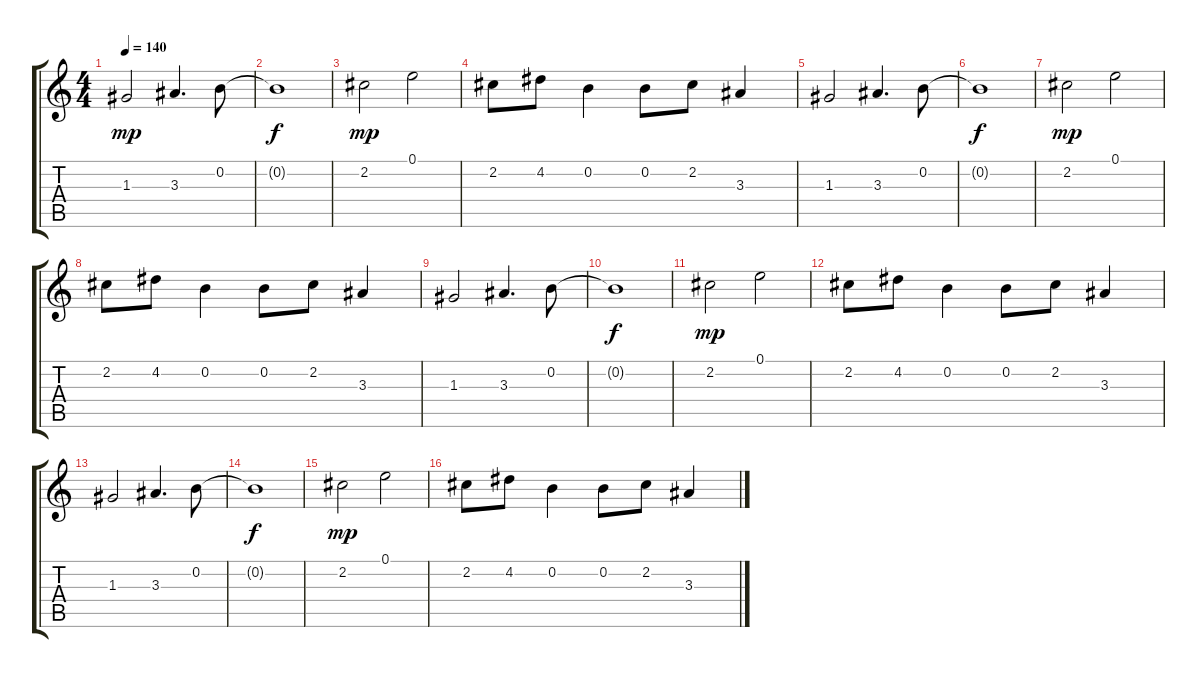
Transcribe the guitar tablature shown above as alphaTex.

\track "" {instrument distortionguitar}
\staff {score tabs}
\tuning (E4 B3 G3 D3 A2 E2) {hide}
\ts (4 4)
\tempo 140
\clef g2
\ks c
1.3.2{dy mp} 3.3.4{d} 0.2.8 |
0.2{t}.1{dy f} |
2.2.2{dy mp} 0.1.2 |
2.2.8 4.2.8 0.2.4 0.2.8 2.2.8 3.3.4 |
1.3.2 3.3.4{d} 0.2.8 |
0.2{t}.1{dy f} |
2.2.2{dy mp} 0.1.2 |
2.2.8 4.2.8 0.2.4 0.2.8 2.2.8 3.3.4 |
1.3.2 3.3.4{d} 0.2.8 |
0.2{t}.1{dy f} |
2.2.2{dy mp} 0.1.2 |
2.2.8 4.2.8 0.2.4 0.2.8 2.2.8 3.3.4 |
1.3.2 3.3.4{d} 0.2.8 |
0.2{t}.1{dy f} |
2.2.2{dy mp} 0.1.2 |
2.2.8 4.2.8 0.2.4 0.2.8 2.2.8 3.3.4
